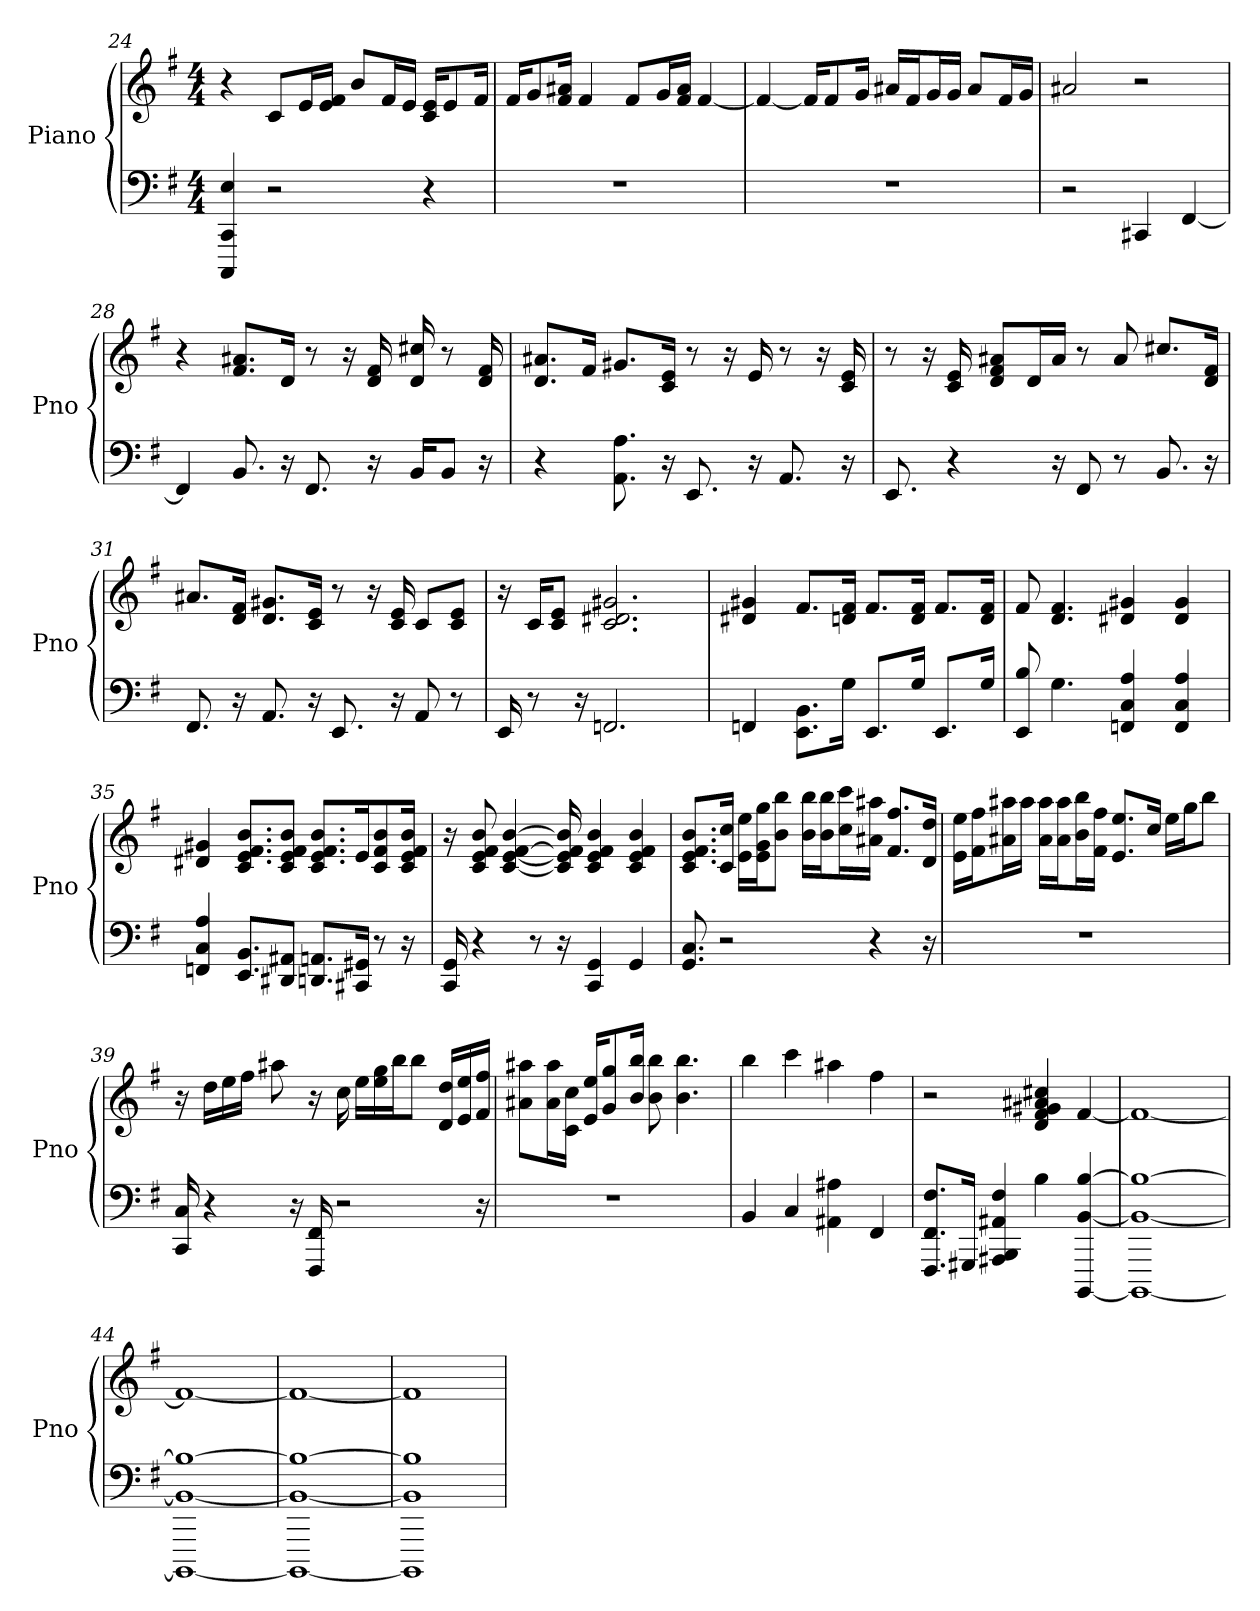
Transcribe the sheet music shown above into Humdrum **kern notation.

**kern	**kern
*part1	*part1
*staff2	*staff1
*I"Piano	*
*I'Pno	*
*clefF4	*clefG2
*k[f#]	*k[f#]
*G:	*G:
*M4/4	*M4/4
=24	=24
4CCC 4E 4CC	4r
2r	8c/L
.	16e/L
.	16f#/ 16e/JJ
.	8b/L
.	16f#/L
.	16e/JJ
4r	16e/ 16c/KL
.	8e/
.	16f#/Jk
=25	=25
1r	16f#/KL
.	8g/
.	16f#/ 16a#/Jk
.	4f#
.	8f#/L
.	16g/L
.	16f#/ 16a#/JJ
.	[4f#
=26	=26
1r	4f#_
.	16f#/KL]
.	8f#/
.	16g/Jk
.	16a#/LL
.	16f#/J
.	16g/L
.	16g/JJ
.	8a#/L
.	16f#/L
.	16g/JJ
=27	=27
2r	2a#
4CC#	2r
[4FF#	.
=28	=28
4FF#]	4r
8.BB	8.f#/ 8.a#/L
16r	16d/Jk
8.FF#	8r
.	16r
16r	16f# 16d
16BB/KL	16cc# 16d
8BB/J	8r
16r	16f# 16d
=29	=29
4r	8.d/ 8.a#/L
.	16f#/Jk
8.A 8.AA	8.g#/L
16r	16e/ 16c/Jk
8.EE	8r
.	16r
16r	16e
8.AA	8r
.	16r
16r	16c 16e
=30	=30
8.EE	8r
.	16r
4r	16c 16e
.	8a#/ 8f#/ 8d/L
.	16d/L
16r	16a#/JJ
8FF#	8r
8r	8a#
8.BB	8.cc#/L
16r	16f#/ 16d/Jk
=31	=31
8.FF#	8.a#/L
16r	16f#/ 16d/Jk
8.AA	8.d/ 8.g#/L
16r	16c/ 16e/Jk
8.EE	8r
.	16r
16r	16c 16e
8AA	8c/L
8r	8c/ 8e/J
=32	=32
16EE	16r
8r	16c/KL
.	8c/ 8e/J
16r	.
2.FF	2.d# 2.c 2.g#
=33	=33
4FF	4g# 4d#
8.BB\ 8.EE\L	8.f#/L
16G\Jk	16d/ 16f#/Jk
8.EE/L	8.f#/L
16G/Jk	16f#/ 16d/Jk
8.EE/L	8.f#/L
16G/Jk	16f#/ 16d/Jk
=34	=34
8EE 8B	8f#
4.G	4.f# 4.d
4C 4FF 4A	4g# 4d#
4A 4FF 4C	4g# 4d#
=35	=35
4A 4FF 4C	4g# 4d#
8.EE/ 8.BB/L	8.f#/ 8.b/ 8.e/ 8.c/L
8DD#/ 8AA#/J	8f#/ 8c/ 8b/ 8e/J
8.DD/ 8.AA/L	8.c/ 8.e/ 8.b/ 8.f#/L
16CC#/ 16GG#/Jk	16e/K
8r	8b/ 8c/ 8f#/
16r	16c/ 16e/ 16f#/ 16b/Jk
=36	=36
16GG 16CC	16r
4r	8b 8e 8c 8f#
.	[4e [4b [4c [4f#
8r	.
16r	16e] 16b] 16c] 16f#]
4GG 4CC	4e 4b 4c 4f#
4GG	4c 4b 4f# 4e
=37	=37
8.GG 8.C	8.c/ 8.b/ 8.e/ 8.f#/L
2r	16cc/ 16c/Jk
.	16ee\ 16e\LL
.	16gg\ 16g\ 16e\J
.	8bb\ 8b\J
.	16bb\ 16b\LL
.	16bb\ 16b\J
.	16cc\ 16ccc\L
4r	16aa#\ 16a#\JJ
.	8.f#/ 8.ff#/L
16r	16dd/ 16d/Jk
=38	=38
1r	16e\ 16ee\LL
.	16ff#\ 16f#\J
.	16aa#\ 16a#\L
.	16aa#\JJ
.	16aa#\ 16a#\LL
.	16a#\ 16aa#\J
.	16bb\ 16b\L
.	16f#\ 16ff#\JJ
.	8.e/ 8.ee/L
.	16cc/Jk
.	16ee\LL
.	16gg\J
.	8bb\J
=39	=39
16C 16CC	16r
4r	16dd\LL
.	16ee\
.	16ff#\JJ
.	8aa#
16r	.
16FF# 16FFF#	16r
2r	16cc
.	16ee\LL
.	16gg\ 16ee\J
.	16bb\K
.	8bb\J
.	16d/ 16dd/LL
.	16ee/ 16e/
16r	16ff#/ 16f#/JJ
=40	=40
1r	8aa#\ 8a#\L
.	16a#\ 16aa#\L
.	16cc\ 16c\JJ
.	16e/ 16ee/KL
.	8g/ 8gg/
.	16bb/ 16b/Jk
.	8b 8bb
.	4.b 4.bb
=41	=41
4BB	4bb
4C	4ccc
4A# 4AA#	4aa#
4FF#	4ff#
=42	=42
8.F#/ 8.FF#/ 8.FFF#/L	2r
16GGG#/Jk	.
4AAA# 4AA# 4BBB 4F#	.
4B	4d 4f# 4g# 4cc# 4a#
[4B [4BB [4BBBB	[4f#
=43	=43
1B_ 1BB_ 1BBBB_	1f#_
=44	=44
1B_ 1BB_ 1BBBB_	1f#_
=45	=45
1B_ 1BB_ 1BBBB_	1f#_
=46	=46
1B] 1BB] 1BBBB]	1f#]
=	=
*-	*-
